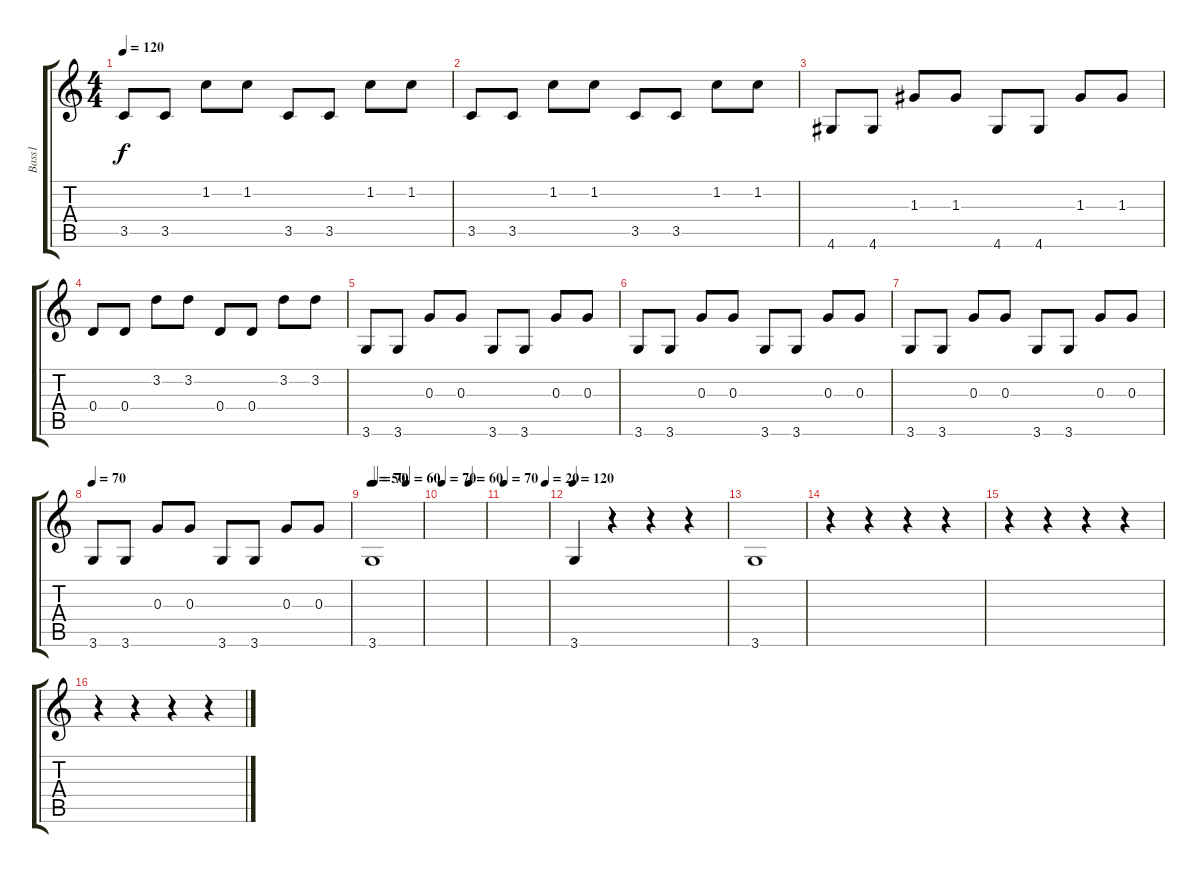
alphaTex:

\track ("Bass1" "Bass1") {instrument electricbassfinger}
\staff {score tabs}
\tuning (E4 B3 G3 D3 A2 E2) {hide}
\ts (4 4)
\tempo 120
\clef g2
\ks c
3.5.8{dy f} 3.5.8 1.2.8 1.2.8 3.5.8 3.5.8 1.2.8 1.2.8 |
3.5.8 3.5.8 1.2.8 1.2.8 3.5.8 3.5.8 1.2.8 1.2.8 |
4.6.8 4.6.8 1.3.8 1.3.8 4.6.8 4.6.8 1.3.8 1.3.8 |
0.4.8 0.4.8 3.2.8 3.2.8 0.4.8 0.4.8 3.2.8 3.2.8 |
3.6.8 3.6.8 0.3.8 0.3.8 3.6.8 3.6.8 0.3.8 0.3.8 |
3.6.8 3.6.8 0.3.8 0.3.8 3.6.8 3.6.8 0.3.8 0.3.8 |
3.6.8 3.6.8 0.3.8 0.3.8 3.6.8 3.6.8 0.3.8 0.3.8 |
\tempo 70
3.6.8 3.6.8 0.3.8 0.3.8 3.6.8 3.6.8 0.3.8 0.3.8 |
\tempo 50
\tempo (70 0.0625)
\tempo (60 0.6875)
3.6.1 |
\tempo 70
\tempo (60 0.625)
|
\tempo 70
\tempo (20 0.9375)
|
\tempo 120
3.6.4 r.4 r.4 r.4 |
3.6.1 |
r.4 r.4 r.4 r.4 |
r.4 r.4 r.4 r.4 |
r.4 r.4 r.4 r.4
